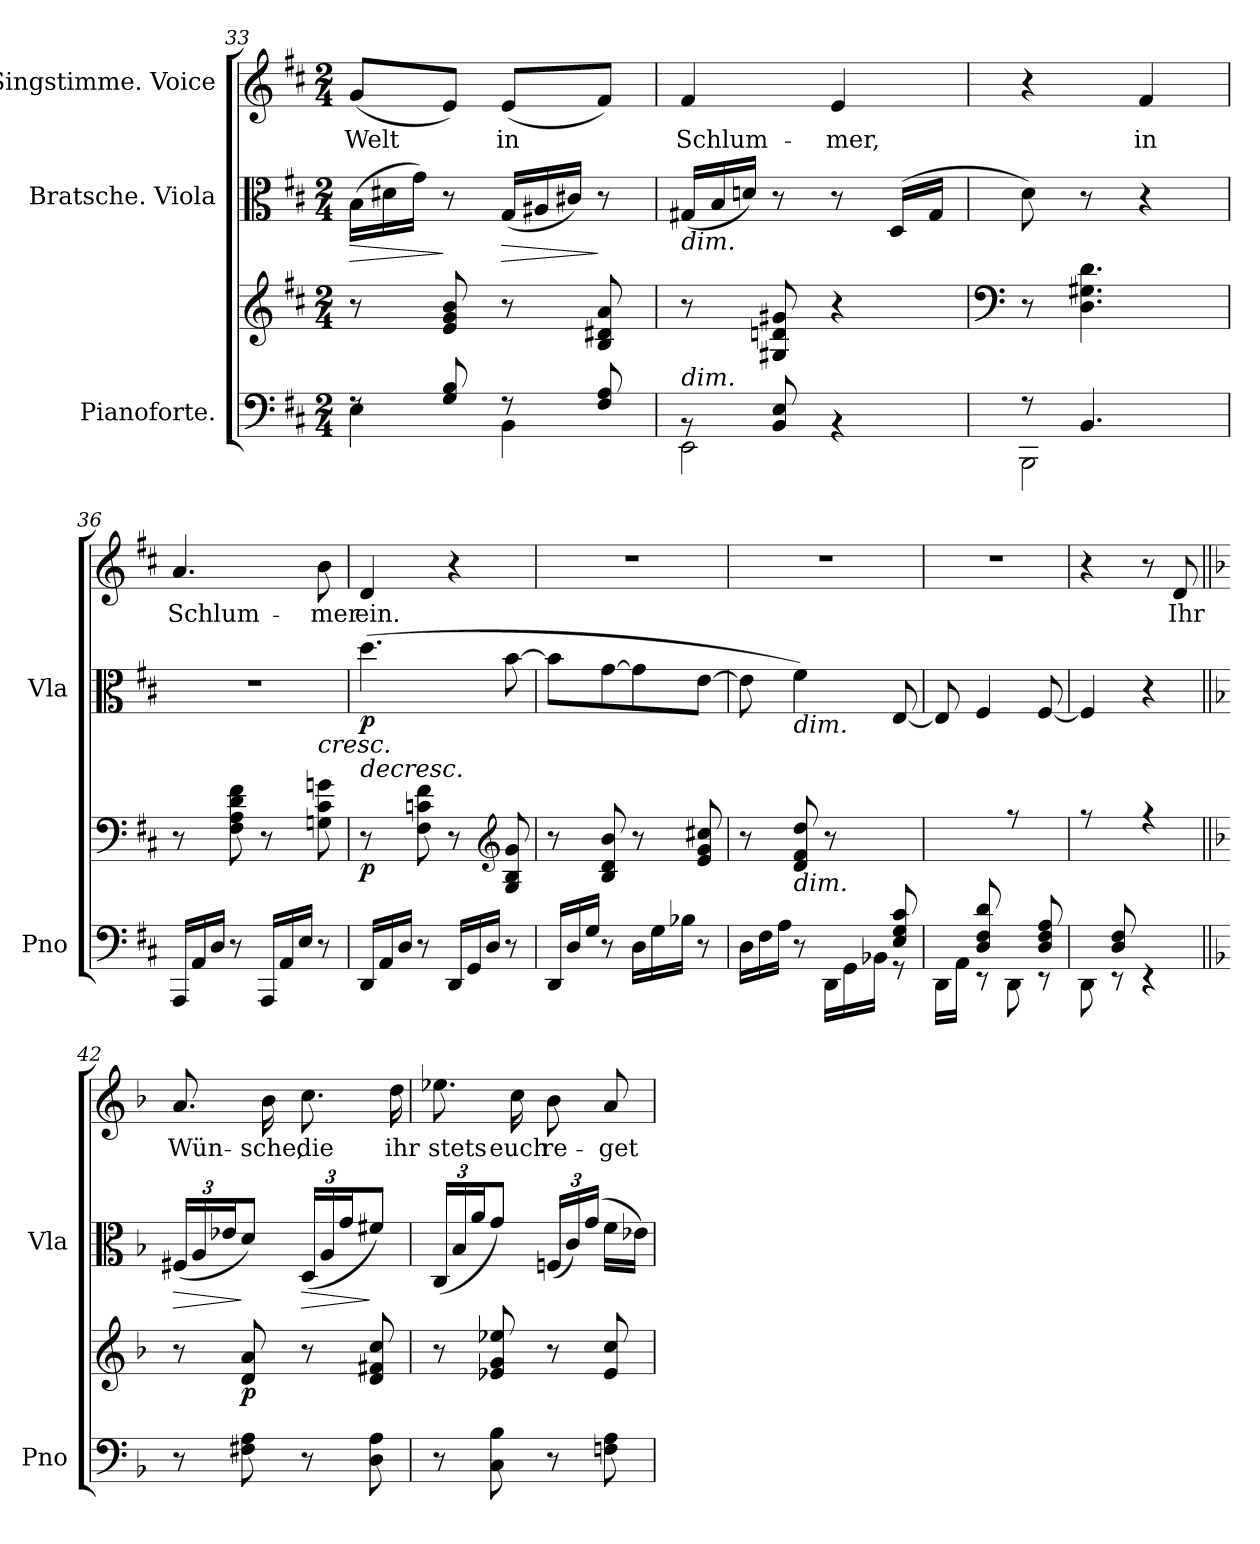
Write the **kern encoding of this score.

**kern	**kern	**dynam	**kern	**dynam	**kern	**text
*part3	*part3	*part3	*part2	*part2	*part1	*part1
*staff4	*staff3	*staff3/4	*staff2	*staff2	*staff1	*staff1
*I"Pianoforte.	*	*	*I"Bratsche. Viola	*	*I"Singstimme. Voice	*
*I'Pno	*	*	*I'Vla	*	*	*
*clefF4	*clefG2	*	*clefC3	*	*clefG2	*
*k[f#c#]	*k[f#c#]	*	*k[f#c#]	*	*k[f#c#]	*
*M2/4	*M2/4	*	*M2/4	*	*M2/4	*
=33	=33	=33	=33	=33	=33	=33
*^	*	*	*	*	*	*
*	*	*	*	*Xtuplet	*	*	*
!	!	!	!	!	!LO:HP:b	!	!LO:LY:b
8rF	4E\	8r	.	(>24B\LL	>	(<8g/L	Welt
.	.	.	.	24d#X\	.	.	.
.	.	.	.	24g\JJ)	.	.	.
8G/ 8B/	.	8e/ 8g/ 8b/	.	8r	]	8e/J)	.
*	*	*	*	*	*	*MM33	*
!	!	!	!	!	!LO:HP:b	!	!LO:LY:b
8rF	4BB\	8r	.	(<24G/LL	>	(<8e/L	in
.	.	.	.	24A#X/	.	.	.
.	.	.	.	24c#X/JJ)	.	.	.
8F#/ 8A/	.	8B/ 8d#X/ 8a/	.	8r	]	8f#/J)	.
=34	=34	=34	=34	=34	=34	=34	=34
!	!	!	!	!LO:TX:b:i:t=dim.	!	!	!
!LO:TX:a:i:t=dim.	!	!	!	!	!	!	!
!	!	!	!	!	!	!	!LO:LY:b
8rBB	2EE\	8r	.	(<24G#X/LL	.	4f#/	Schlum-
.	.	.	.	24B/	.	.	.
.	.	.	.	24dn/JJ)	.	.	.
8BB/ 8E/	.	8G#X/ 8dn/ 8g#X/	.	8r	.	.	.
!	!	!	!	!	!	!	!LO:LY:b
4rBB	.	4r	.	8r	.	4e/	-mer,
.	.	.	.	(>16D/LL	.	.	.
.	.	.	.	16G#/JJ	.	.	.
!!LO:PB:g=z
=35	=35	=35	=35	=35	=35	=35	=35
*	*	*clefF4	*	*	*	*	*
8r	2BBB\	8r	.	8d\)	.	4r	.
4.BB/	.	4.D\ 4.G#X\ 4.d\	.	8r	.	.	.
!	!	!	!	!	!	!	!LO:LY:b
.	.	.	.	4r	.	4f#/	in
*v	*v	*	*	*	*	*	*
=36	=36	=36	=36	=36	=36	=36
*Xtuplet	*	*	*	*	*	*
*	*	*	*^	*	*	*
!	!	!	!	!	!	!	!LO:LY:b
24AAA/LL	8r	.	2r	4.ryy	.	4.a/	Schlum-
24AA/	.	.	.	.	.	.	.
24D/JJ	.	.	.	.	.	.	.
8r	8F#\ 8A\ 8d\ 8f#\	.	.	.	.	.	.
24AAA/LL	8r	.	.	.	.	.	.
24AA/	.	.	.	.	.	.	.
24E/JJ	.	.	.	.	.	.	.
!	!	!	!	!	!LO:HP:b	!	!LO:LY:b
8r	8Gn\ 8c#\ 8gn\	.	.	8ryy	<	8b\	-mer
=37	=37	=37	=37	=37	=37	=37	=37
*	*	*	*	*	*	*MM34	*
!	!	!LO:DY:b	!	!	!LO:HP:b	!	!LO:LY:b
!	!	!	!	!	!LO:DY:n=1:b	!	!
24DD/LL	8r	p	(>4.dd\	8ryy	> p	4d/	ein.
24AA/	.	.	.	.	.	.	.
24D/JJ	.	.	.	.	.	.	.
8r	8F#\ 8cn\ 8f#\	.	.	4.ryy	[	.	.
24DD/LL	8r	.	.	.	.	4r	.
24GG/	.	.	.	.	.	.	.
24D/JJ	.	.	.	.	.	.	.
*	*clefG2	*	*	*	*	*	*
8r	8G/ 8B/ 8g/	.	[8b\	.	.	.	.
*	*	*	*v	*v	*	*	*
=38	=38	=38	=38	=38	=38	=38
24DD/LL	8r	.	8b\L]	.	2r	.
24D/	.	.	.	.	.	.
24G/JJ	.	.	.	.	.	.
8r	8B/ 8d/ 8b/	.	[8g\	.	.	.
24D\LL	8r	.	8g\]	.	.	.
24G\	.	.	.	.	.	.
24B-X\JJ	.	.	.	.	.	.
8r	8e/ 8g/ 8cc#X/	.	[8e\J	.	.	.
=39	=39	=39	=39	=39	=39	=39
*	*	*	*	*	*MM35	*
*^	*	*	*	*	*	*
4.ryy	24D\LL	8r	.	8e\]	.	2r	.
.	24F#\	.	.	.	.	.	.
.	24A\JJ	.	.	.	.	.	.
!	!	!	!	!LO:TX:b:i:t=dim.	!	!	!
!	!	!LO:TX:b:i:t=dim.	!	!	!	!	!
.	8r	8d/ 8f#/ 8dd/	.	4f#\)	.	.	.
.	24DD\LL	8r	.	.	.	.	.
.	24GG\	.	.	.	.	.	.
.	24BB-X\JJ	.	.	.	.	.	.
8E/ 8G/ 8c#/	8rGG	8ryy	.	[8E/	.	.	.
!!LO:LB:g=z
=40	=40	=40	=40	=40	=40	=40	=40
8ryy	16DD\LL	8ryy	.	8E/]	.	2r	.
.	16AA\JJ	.	.	.	.	.	.
8D/ 8F#/ 8d/	8rEE	8ryy	.	4F#/	.	.	.
8ryy	8DD\	8rff	.	.	.	.	.
8D/ 8F#/ 8A/	8rEE	8ryy	.	[8F#/	.	.	.
=41	=41	=41	=41	=41	=41	=41	=41
8ryy	8DD\	8rff	.	4F#/]	.	4r	.
8D/ 8F#/	8rEE	8ryy	.	.	.	.	.
4ryy	4rEE	4rff	.	4r	.	8r	.
*	*	*	*	*	*	*MM46	*
!	!	!	!	!	!	!	!LO:LY:b
.	.	.	.	.	.	8d/	Ihr
*v	*v	*	*	*	*	*	*
=42||	=42||	=42||	=42||	=42||	=42||	=42||
*k[b-]	*k[b-]	*	*k[b-]	*	*k[b-]	*
*	*	*	*tuplet	*	*	*
*	*	*	*Xbrackettup	*	*	*
!	!	!	!	!LO:HP:b	!	!LO:LY:b
!	!	!	!	!LO:DY:n=1:b	!	!
!	!	!	!	!LO:DY:n=2:b	!	!
8r	8r	.	(<24F#X/LL	> other-dynamics f	8.a/	Wün-
.	.	.	24A/	.	.	.
.	.	.	24e-X/J	.	.	.
!	!	!LO:DY:b	!	!	!	!
8F#X\ 8A\	8d/ 8a/	p	8d/J)	]	.	.
!	!	!	!	!	!	!LO:LY:b
.	.	.	.	.	16b-\	-sche,
*	*	*	*	*	*MM48	*
!	!	!	!	!LO:HP:b	!	!LO:LY:b
8r	8r	.	(<24D/LL	>	8.cc\	die
.	.	.	24A/	.	.	.
.	.	.	24g/J	.	.	.
8D\ 8A\	8d/ 8f#X/ 8cc/	.	8f#X/J)	]	.	.
!	!	!	!	!	!	!LO:LY:b
.	.	.	.	.	16dd\	ihr
=43	=43	=43	=43	=43	=43	=43
*	*	*	*	*	*MM50	*
!	!	!	!	!	!	!LO:LY:b
8r	8r	.	(<24C/LL	.	8.ee-X\	stets
.	.	.	24B-/	.	.	.
.	.	.	24a/J	.	.	.
8C\ 8B-\	8e-X/ 8g/ 8ee-X/	.	8g/J)	]	.	.
!	!	!	!	!	!	!LO:LY:b
.	.	.	.	.	16cc\	euch
!	!	!	!	!	!	!LO:LY:b
8r	8r	.	(<24Fn/LL	.	8b-\	re-
.	.	.	24c/)	.	.	.
.	.	.	(>24g/JJ	.	.	.
!	!	!	!	!	!	!LO:LY:b
8Fn\ 8A\	8e-/ 8cc/	.	16f\LL	.	8a/	-get
.	.	.	16e-X\JJ)	.	.	.
=	=	=	=	=	=	=
*-	*-	*-	*-	*-	*-	*-
